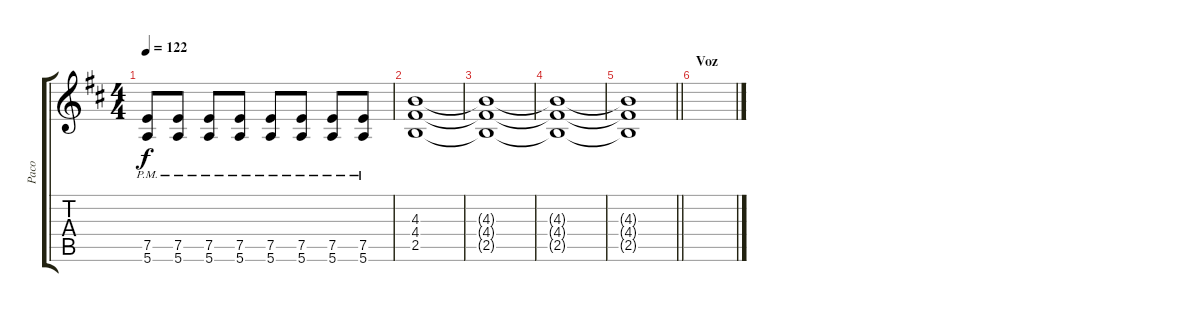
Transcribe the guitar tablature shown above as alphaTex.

\track ("Paco" "Paco") {instrument distortionguitar}
\staff {score tabs}
\tuning (E4 B3 G3 D3 A2 E2) {hide}
\ts (4 4)
\tempo 122
\clef g2
\ks d
(7.5{pm} 5.6{pm}).8{dy f} (7.5{pm} 5.6{pm}).8 (7.5{pm} 5.6{pm}).8 (7.5{pm} 5.6{pm}).8 (7.5{pm} 5.6{pm}).8 (7.5{pm} 5.6{pm}).8 (7.5{pm} 5.6{pm}).8 (7.5{pm} 5.6{pm}).8 |
(4.3 4.4 2.5).1 |
(4.3{t} 4.4{t} 2.5{t}).1{volume 0} |
(4.3{t} 4.4{t} 2.5{t}).1 |
\barLineRight lightlight
(4.3{t} 4.4{t} 2.5{t}).1 |
\section ("" "Voz")
